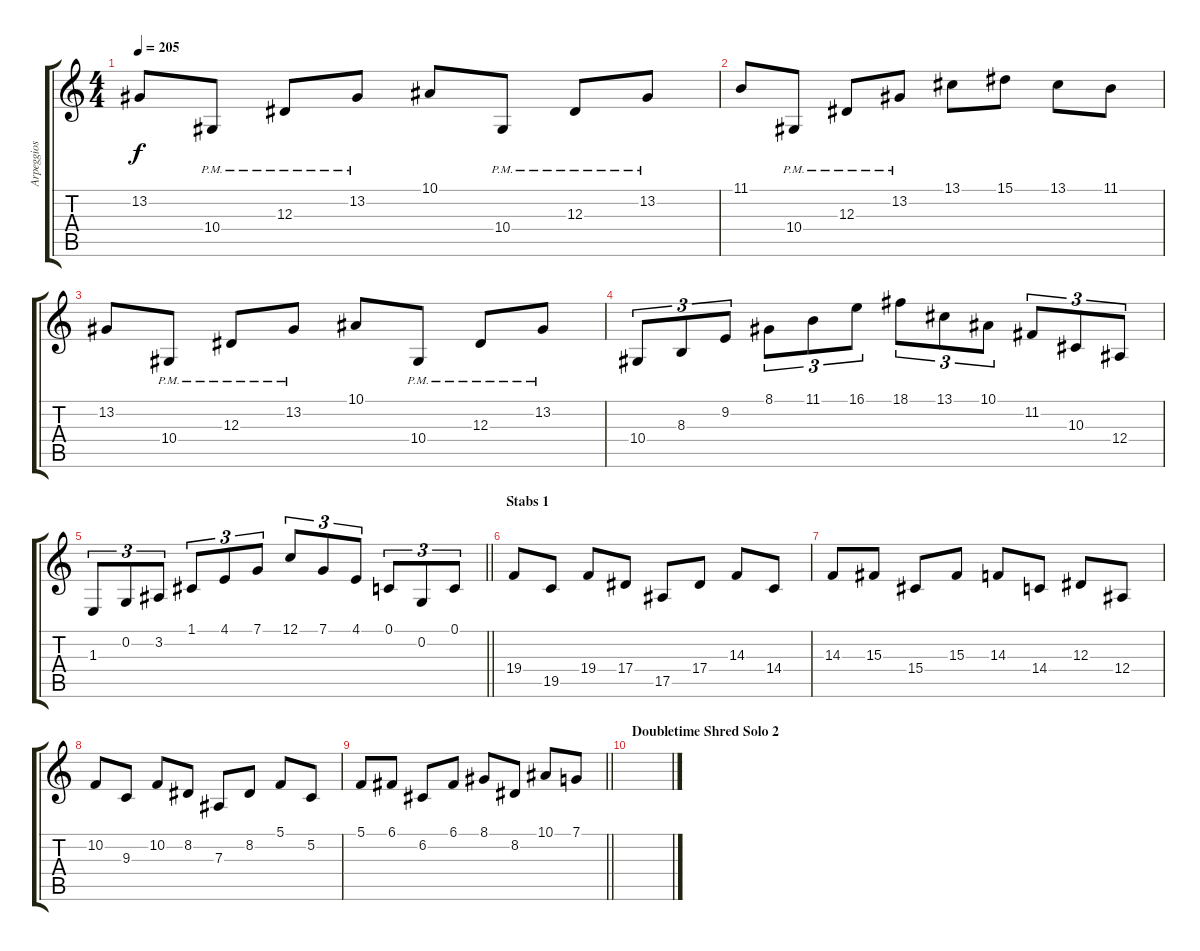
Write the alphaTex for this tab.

\track ("Arpeggios" "Arpeggios") {instrument koto}
\staff {score tabs}
\tuning (C4 G3 Eb3 Bb2 F2 C2) {hide}
\ts (4 4)
\tempo 205
\clef g2
\ks c
13.2.8{dy f} 10.4{pm}.8 12.3{pm}.8 13.2{pm}.8 10.1.8 10.4{pm}.8 12.3{pm}.8 13.2{pm}.8 |
11.1.8 10.4{pm}.8 12.3{pm}.8 13.2{pm}.8 13.1.8 15.1.8 13.1.8 11.1.8 |
13.2.8 10.4{pm}.8 12.3{pm}.8 13.2{pm}.8 10.1.8 10.4{pm}.8 12.3{pm}.8 13.2{pm}.8 |
10.4.8{tu (3 2)} 8.3.8{tu (3 2)} 9.2.8{tu (3 2)} 8.1.8{tu (3 2)} 11.1.8{tu (3 2)} 16.1.8{tu (3 2)} 18.1.8{tu (3 2)} 13.1.8{tu (3 2)} 10.1.8{tu (3 2)} 11.2.8{tu (3 2)} 10.3.8{tu (3 2)} 12.4.8{tu (3 2)} |
\barLineRight lightlight
1.3.8{tu (3 2)} 0.2.8{tu (3 2)} 3.2.8{tu (3 2)} 1.1.8{tu (3 2)} 4.1.8{tu (3 2)} 7.1.8{tu (3 2)} 12.1.8{tu (3 2)} 7.1.8{tu (3 2)} 4.1.8{tu (3 2)} 0.1.8{tu (3 2)} 0.2.8{tu (3 2)} 0.1.8{tu (3 2)} |
\section ("" "Stabs 1")
19.4.8 19.5.8 19.4.8 17.4.8 17.5.8 17.4.8 14.3.8 14.4.8 |
14.3.8 15.3.8 15.4.8 15.3.8 14.3.8 14.4.8 12.3.8 12.4.8 |
10.2.8 9.3.8 10.2.8 8.2.8 7.3.8 8.2.8 5.1.8 5.2.8 |
\barLineRight lightlight
5.1.8 6.1.8 6.2.8 6.1.8 8.1.8 8.2.8 10.1.8 7.1.8 |
\section ("" "Doubletime Shred Solo 2")
